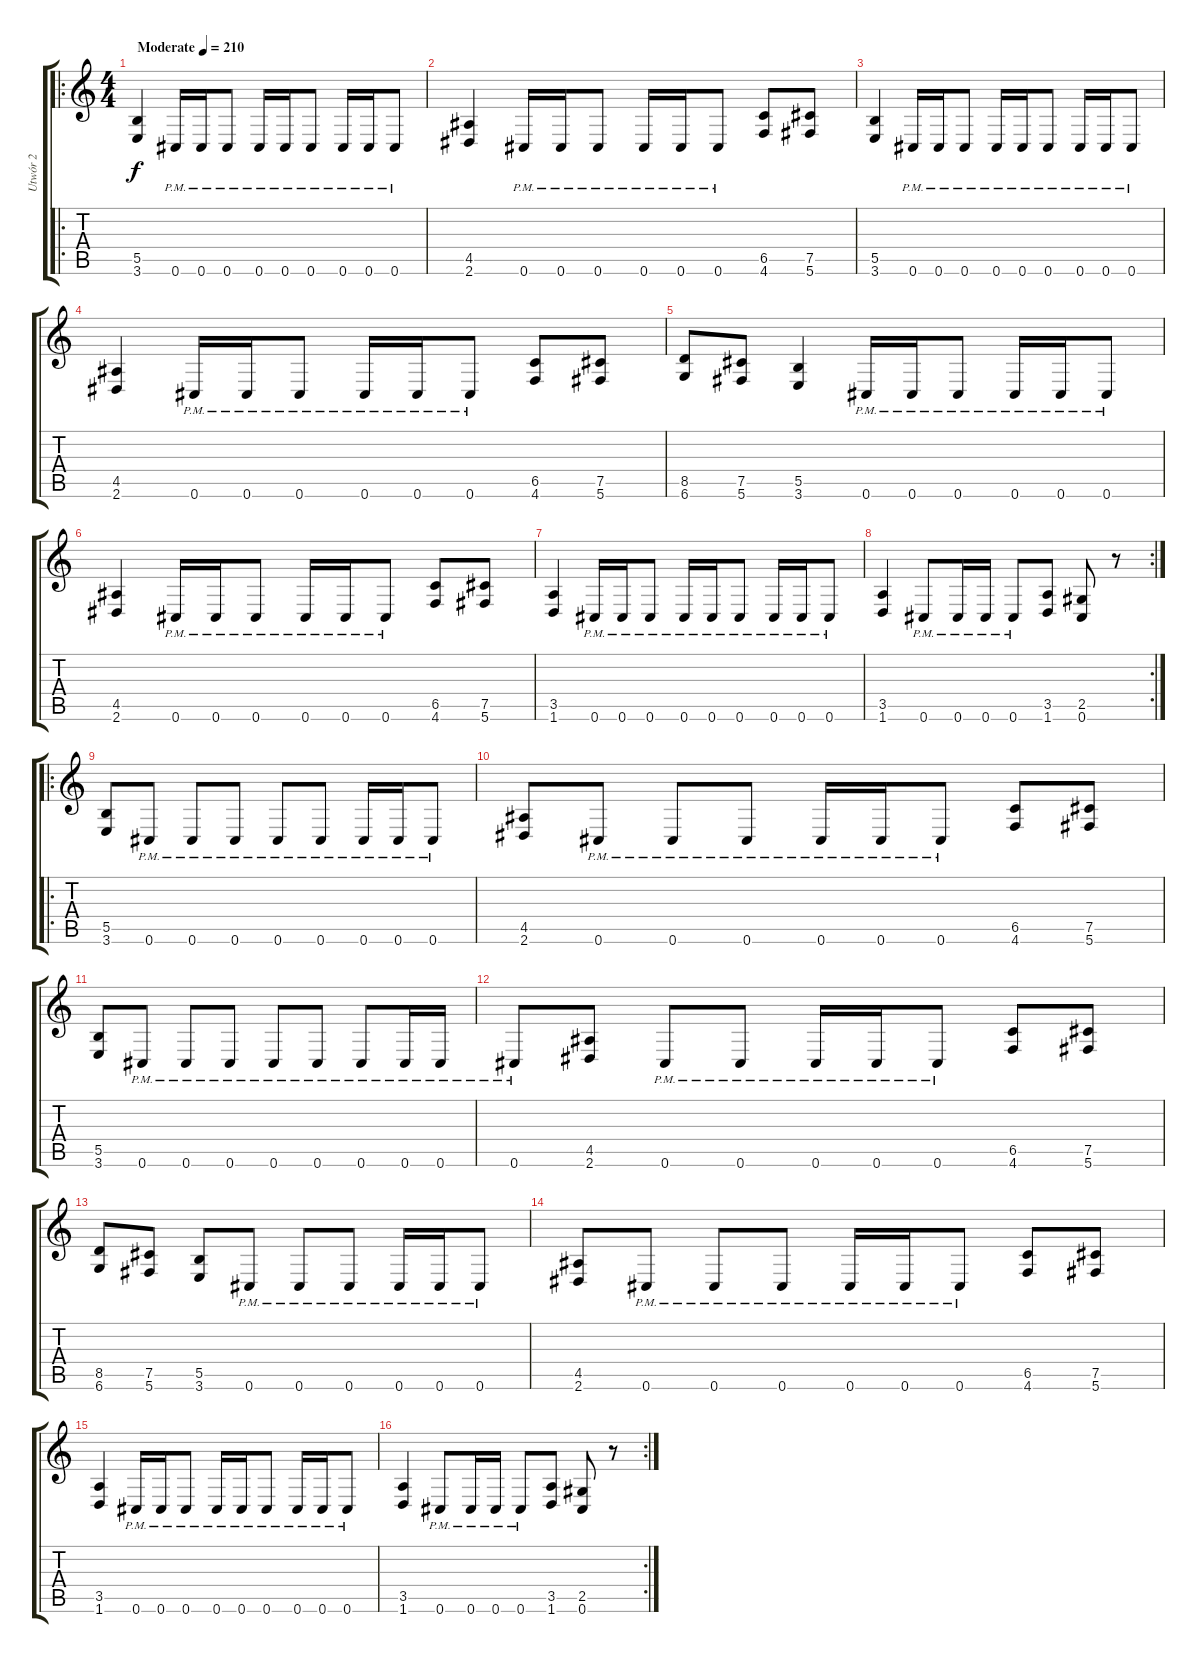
\track ("Utwór 2" "Utwór 2") {instrument distortionguitar}
\staff {score tabs}
\tuning (Db4 Ab3 E3 B2 Gb2 Db2) {hide}
\ro
\ts (4 4)
\tempo (210 "Moderate")
\clef g2
\ks c
(5.5 3.6).4{dy f instrument distortionguitar} 0.6{pm}.16 0.6{pm}.16 0.6{pm}.8 0.6{pm}.16 0.6{pm}.16 0.6{pm}.8 0.6{pm}.16 0.6{pm}.16 0.6{pm}.8 |
(4.5 2.6).4 0.6{pm}.16 0.6{pm}.16 0.6{pm}.8 0.6{pm}.16 0.6{pm}.16 0.6{pm}.8 (6.5 4.6).8 (7.5 5.6).8 |
(5.5 3.6).4 0.6{pm}.16 0.6{pm}.16 0.6{pm}.8 0.6{pm}.16 0.6{pm}.16 0.6{pm}.8 0.6{pm}.16 0.6{pm}.16 0.6{pm}.8 |
(4.5 2.6).4 0.6{pm}.16 0.6{pm}.16 0.6{pm}.8 0.6{pm}.16 0.6{pm}.16 0.6{pm}.8 (6.5 4.6).8 (7.5 5.6).8 |
(8.5 6.6).8 (7.5 5.6).8 (5.5 3.6).4 0.6{pm}.16 0.6{pm}.16 0.6{pm}.8 0.6{pm}.16 0.6{pm}.16 0.6{pm}.8 |
(4.5 2.6).4 0.6{pm}.16 0.6{pm}.16 0.6{pm}.8 0.6{pm}.16 0.6{pm}.16 0.6{pm}.8 (6.5 4.6).8 (7.5 5.6).8 |
(3.5 1.6).4 0.6{pm}.16 0.6{pm}.16 0.6{pm}.8 0.6{pm}.16 0.6{pm}.16 0.6{pm}.8 0.6{pm}.16 0.6{pm}.16 0.6{pm}.8 |
\rc 2
(3.5 1.6).4 0.6{pm}.8 0.6{pm}.16 0.6{pm}.16 0.6{pm}.8 (3.5 1.6).8 (2.5 0.6).8 r.8 |
\ro
(5.5 3.6).8 0.6{pm}.8 0.6{pm}.8 0.6{pm}.8 0.6{pm}.8 0.6{pm}.8 0.6{pm}.16 0.6{pm}.16 0.6{pm}.8 |
(4.5 2.6).8 0.6{pm}.8 0.6{pm}.8 0.6{pm}.8 0.6{pm}.16 0.6{pm}.16 0.6{pm}.8 (6.5 4.6).8 (7.5 5.6).8 |
(5.5 3.6).8 0.6{pm}.8 0.6{pm}.8 0.6{pm}.8 0.6{pm}.8 0.6{pm}.8 0.6{pm}.8 0.6{pm}.16 0.6{pm}.16 |
0.6{pm}.8 (4.5 2.6).8 0.6{pm}.8 0.6{pm}.8 0.6{pm}.16 0.6{pm}.16 0.6{pm}.8 (6.5 4.6).8 (7.5 5.6).8 |
(8.5 6.6).8 (7.5 5.6).8 (5.5 3.6).8 0.6{pm}.8 0.6{pm}.8 0.6{pm}.8 0.6{pm}.16 0.6{pm}.16 0.6{pm}.8 |
(4.5 2.6).8 0.6{pm}.8 0.6{pm}.8 0.6{pm}.8 0.6{pm}.16 0.6{pm}.16 0.6{pm}.8 (6.5 4.6).8 (7.5 5.6).8 |
(3.5 1.6).4 0.6{pm}.16 0.6{pm}.16 0.6{pm}.8 0.6{pm}.16 0.6{pm}.16 0.6{pm}.8 0.6{pm}.16 0.6{pm}.16 0.6{pm}.8 |
\rc 2
(3.5 1.6).4 0.6{pm}.8 0.6{pm}.16 0.6{pm}.16 0.6{pm}.8 (3.5 1.6).8 (2.5 0.6).8 r.8
